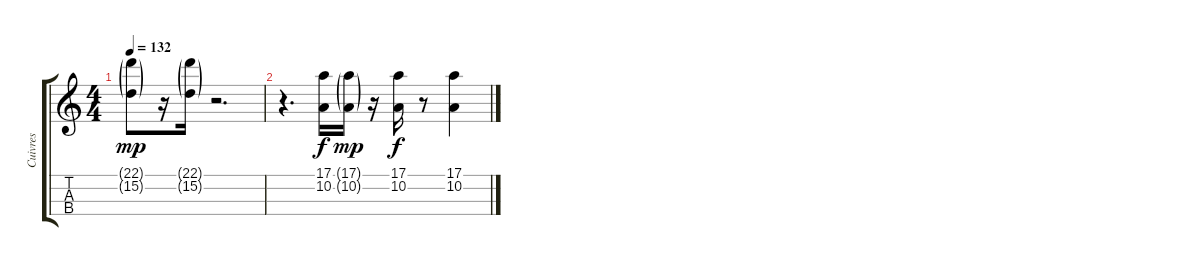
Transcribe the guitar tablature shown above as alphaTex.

\track ("Cuivres" "Cuivres") {instrument trombone}
\staff {score tabs}
\tuning (E4 B3 G3 D3) {hide}
\ts (4 4)
\tempo 132
\clef g2
\ks c
(22.1{g} 15.2{g}).8{dy mp} r.16 (22.1{g} 15.2{g}).16 r.2{d} |
r.4{d} (17.1 10.2).16{dy f} (17.1{g} 10.2{g}).16{dy mp} r.16 (17.1 10.2).16{dy f} r.8 (17.1 10.2).4
